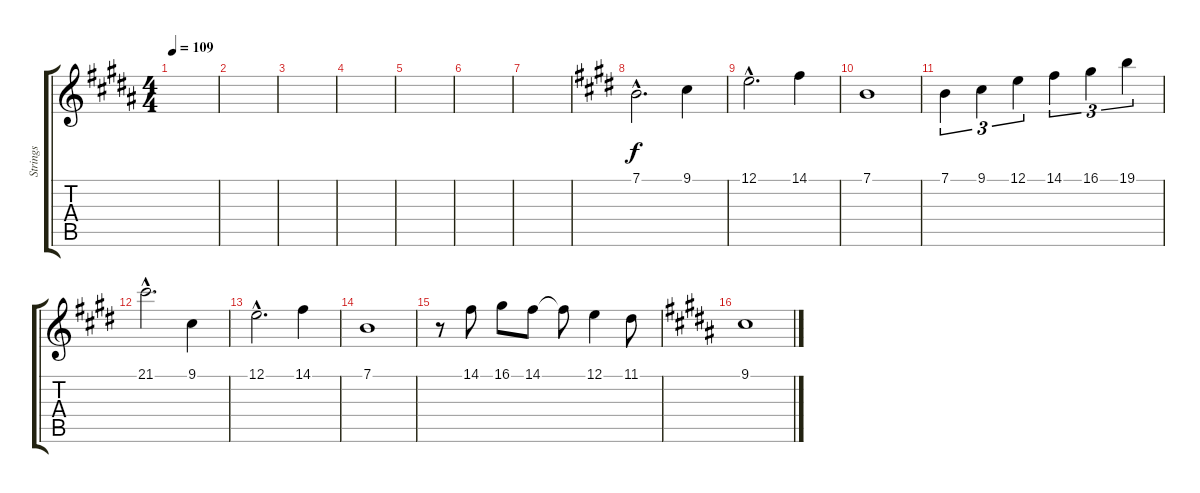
\track ("Strings" "Strings") {instrument synthstrings1}
\staff {score tabs}
\tuning (E4 B3 G3 D3 A2 E2) {hide}
\ts (4 4)
\tempo 109
\clef g2
\ks b
|
|
|
|
|
|
|
\ks e
7.1{hac}.2{d} 9.1.4 |
12.1{hac}.2{d} 14.1.4 |
7.1.1 |
7.1.4{tu (3 2)} 9.1.4{tu (3 2)} 12.1.4{tu (3 2)} 14.1.4{tu (3 2)} 16.1.4{tu (3 2)} 19.1.4{tu (3 2)} |
21.1{hac}.2{d} 9.1.4 |
12.1{hac}.2{d} 14.1.4 |
7.1.1 |
r.8 14.1.8 16.1.8 14.1.8 14.1{t}.8 12.1.4 11.1.8 |
\ks b
9.1.1
